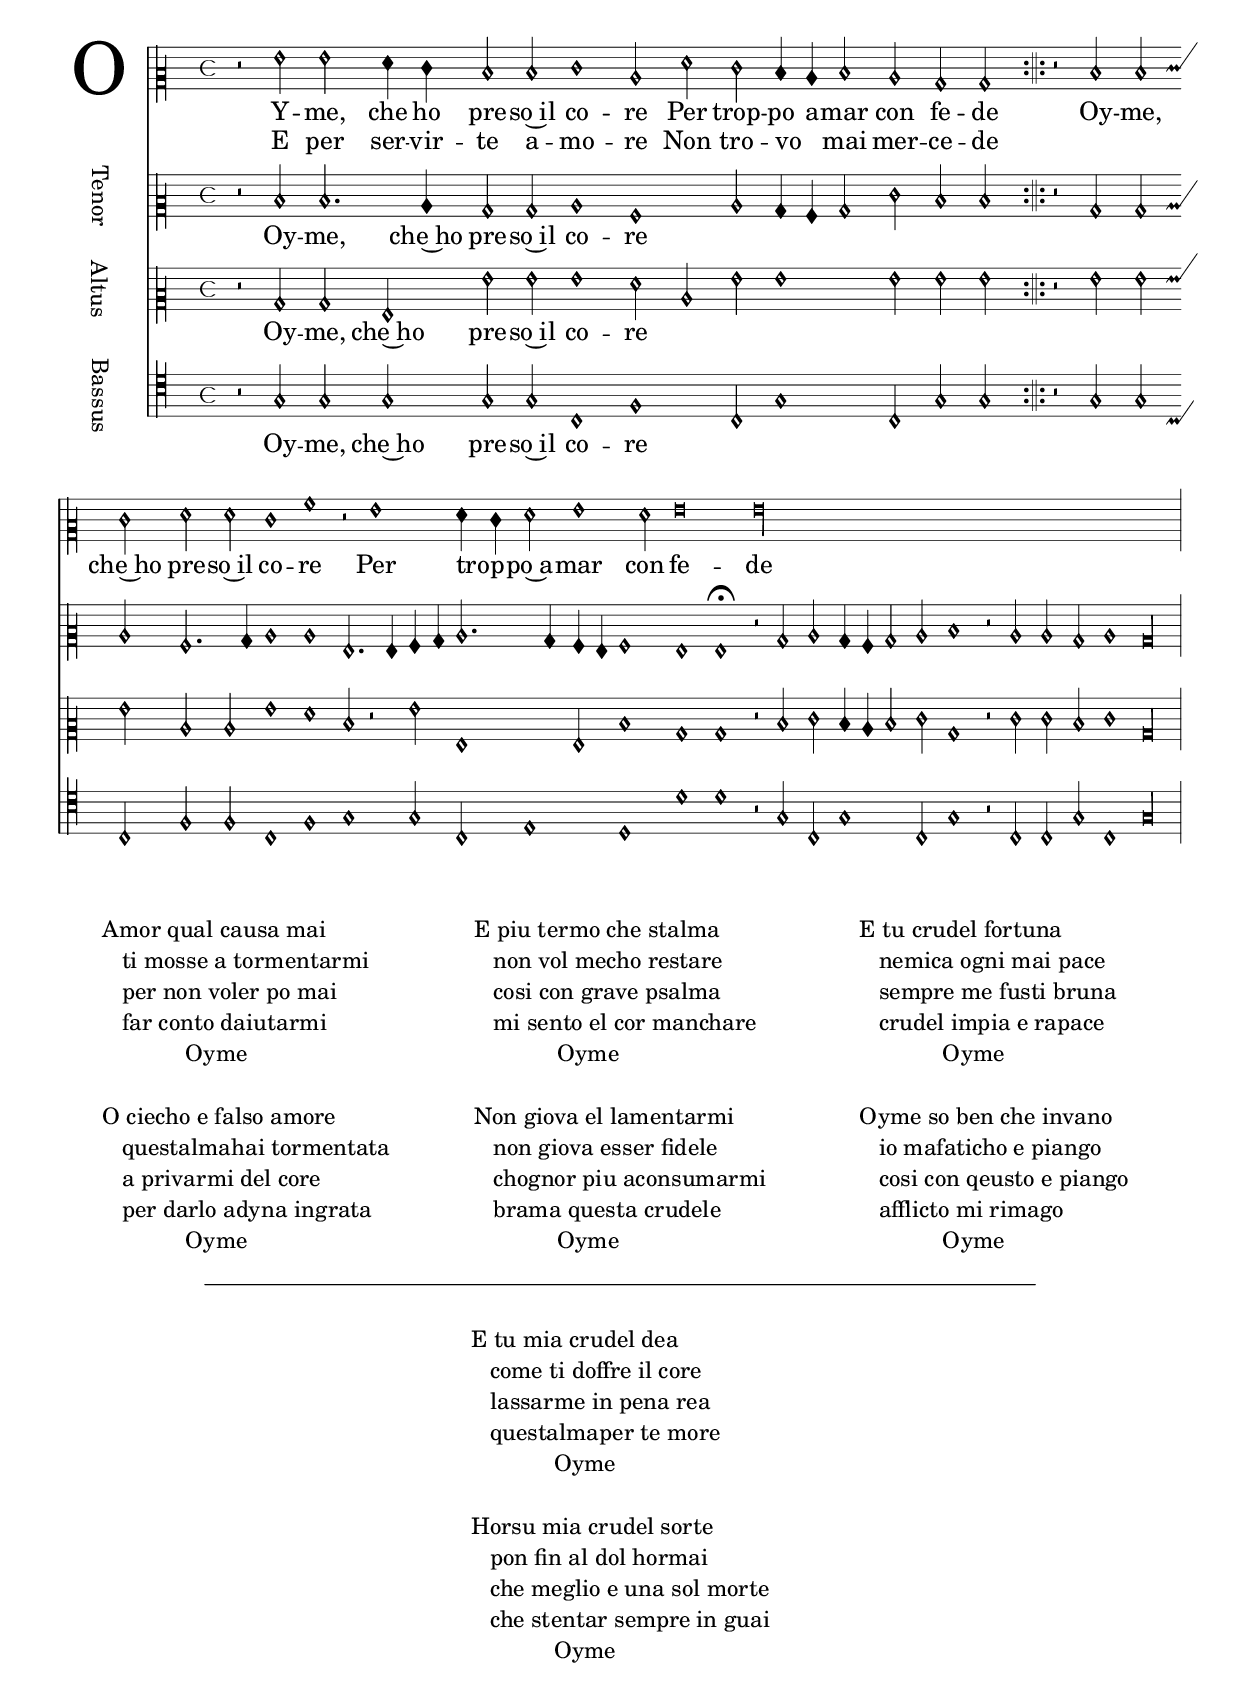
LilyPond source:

\version "2.24.1"
\include "deutsch.ly"

%% some deffinitions
\defineBarLine ":,,:" #'(#t #t #t)
\defineBarLine ":,,:|" #'(#t #t #t) 
"||" = {
  %% Set height of bar line to 2 staff-spaces
  \once \override Staff.BarLine.bar-extent = #'(-3 . 3)
  \bar "||"
}
"|" = {
  %% Set height of bar line to 2 staff-spaces
  \once \override Staff.BarLine.bar-extent = #'(-3 . 3)
  \bar "|"
}
":,,:" = { \once \override Staff.BarLine.bar-extent = #'(-3 . 3)
           \bar ":,,:"
}
":,,:|" = { \once \override Staff.BarLine.bar-extent = #'(-3 . 3)
            \bar ":,,:|"
}
ficta = \once \set suggestAccidentals = ##t

%% header (Uncommemnt to print)
%{
\header {
  title = "No. 23. Oyme, che ho preso il core"
  subtitle = "from. O. Petrucci, Frottole Secondo primo. 1505."
  composer = "Peregrinus Cesena Veronensis"
}
%}
%% music and words

cantus = \relative c' {
  \key c \major
  \time 4/4
  \repeat volta 2 {
    r2 g'2 g2 f4 e4 
    d2 d2 e1
    c2 f2 e2 d4 c4 
    d2 c2 h2 h2
    \":,,:"
  }
  r2 d2 d2 e2
  f2 f2 e1
  a1 r2 g1
  f4\melisma e4\melismaEnd f2 g1 f2
  g\breve
  g\longa*11/4
  \"|"
}
cantusWords = \lyricmode {
  Y -- me, che ho pre -- so~il co -- re
  Per trop -- po a -- mar con fe -- de

  Oy -- me, che~ho pre -- so~il co -- re
  Per trop -- po~a -- mar con fe -- de
}
cantusWordsB = \lyricmode {
  E per ser -- vir -- te a -- mo -- re
  Non tro -- vo _ mai mer -- ce -- de
}
altus = \relative c' {
  \key c \major
  \repeat volta 2 {
    r2 h2 h2 g2
    g'2 g2 g1
    f2 c2 g'2 g1
    g2 g2 g2
    \":,,:"
  }
  r2 g2 g2 g2
  c,2 c2 g'1
  f1 d2 r2 g2
  g,1 g2 d'1
  h1 h1
  r2 d2 e2 d4 c4 
  d2 e2 h1
  r2 e2 e2 d2 e1
  h\longa
  \"|"
}
altusWords = \lyricmode {
    Oy -- me, che~ho pre -- so~il co -- re
}
tenor = \relative c' {
  \key c \major
  \repeat volta 2 {
  r2 d2 d2. c4
  h2 h2 c1
  a1 c2 h4 a4 
  h2 e2 d2 d2
    \":,,:"
  }
  r2 h2 h2 c2
  a2. h4 c1
  c1 g2. g4 
  a4 h4 c2. h4 a4 g4 
  a1 g1 
  g1^\fermata
  r2 h2
  c2 h4 a4 h2 c2 
  d1 r2 c2
  c2 h2 c1
  h\longa
  \"|"
}
tenorWords = \lyricmode {
    Oy -- me, che~ho pre -- so~il co -- re

}
bassus = \relative c' {
  \key c \major
  \repeat volta 2 {
    r2 g2 g2 g2
    g2 g2 c,1 
    f1 c2 g'1 c,2 g'2 g2
    \":,,:"
  }
  r2 g2 g2 c,2
  f2 f2 c1
  f1 g1 
  g2 c,2 e1
  d1 d'1 
  d1 r2 g,2
  c,2 g'1 c,2 
  g'1 r2 c,2
  c2 g'2 c,1
  g'\longa
  \"|"
}
bassusWords = \lyricmode {
    Oy -- me, che~ho pre -- so~il co -- re
}

\score {
  <<
    \new MensuralVoice = "discantus"  {
      \set Staff.instrumentName = \markup { 
        \fontsize #'10 "O"
      }
      \hide Score.BarNumber 
      \clef "petrucci-c2"
      \override NoteHead.style =#'petrucci
      \cantus
      
    }
    \new Lyrics \lyricsto "discantus" {
      \cantusWords
    }
    \new Lyrics \lyricsto "discantus" {
      \cantusWordsB
    }

    \new MensuralVoice = "tenor" \relative {
      \set Staff.instrumentName = \markup {
        \rotate #'-90 "Tenor"
      }
      \hide Score.BarNumber {
        \clef "petrucci-c2"
        \override NoteHead.style =#'petrucci
        \tenor
      }
    }
    \new Lyrics \lyricsto "tenor" {
      \tenorWords
    }

    \new MensuralVoice = "altus" \relative {
      \set Staff.instrumentName = \markup {
        \rotate #'-90 "Altus"
      }
      \hide Score.BarNumber {
        \clef "petrucci-c2"
        \override NoteHead.style =#'petrucci
        \altus
      }
    }
    \new Lyrics \lyricsto "altus" {
      \altusWords
    }

    \new MensuralVoice = "bassus" \relative {
      \set Staff.instrumentName = \markup {
        \rotate #'-90 "Bassus"
      }
      \hide Score.BarNumber {
        \clef "petrucci-c4"
        \override NoteHead.style =#'petrucci
        \bassus
      }
    }
    \new Lyrics \lyricsto "bassus" {
      \bassusWords
    }
  >>
}

\markup {
  \column {
    \fill-line {
      \null 
      \column {
        "Amor qual causa mai"
        "   ti mosse a tormentarmi"
        "   per non voler po mai"
        "   far conto daiutarmi"
        \line { \hspace #8 Oyme }
        \vspace #'1
        "O ciecho e falso amore"
        "   questalmahai tormentata"
        "   a privarmi del core"
        "   per darlo adyna ingrata"
        \line { \hspace #8 Oyme }
      }
      \null 
      \column {
        "E piu termo che stalma"
        "   non vol mecho restare"
        "   cosi con grave psalma"
        "   mi sento el cor manchare"
        \line { \hspace #8 Oyme }
        \vspace #1.0
        "Non giova el lamentarmi"
        "   non giova esser fidele"
        "   chognor piu aconsumarmi"
        "   brama questa crudele"
        \line { \hspace #8 Oyme }
      }
      \null
      \column {
        "E tu crudel fortuna"
        "   nemica ogni mai pace"
        "   sempre me fusti bruna"
        "   crudel impia e rapace"
        \line { \hspace #8 Oyme }
        \vspace #1.0
        "Oyme so ben che invano"
        "   io mafaticho e piango"
        "   cosi con qeusto e piango"
        "   afflicto mi rimago"
        \line { \hspace #8 Oyme }
      }
      \null
    }
    \vspace #1
    \fill-line {
     
      \draw-line #'(80 . 0)
    }
    \vspace #1.0
    \fill-line {
      \null
      \column {
        "E tu mia crudel dea"
        "   come ti doffre il core"
        "   lassarme in pena rea"
        "   questalmaper te more"
        \line { \hspace #8 Oyme }
        \vspace #1.0
        "Horsu mia crudel sorte"
        "   pon fin al dol hormai"
        "   che meglio e una sol morte"
        "   che stentar sempre in guai"
        \line { \hspace #8 Oyme }
      }
      \null
    }
  }
}